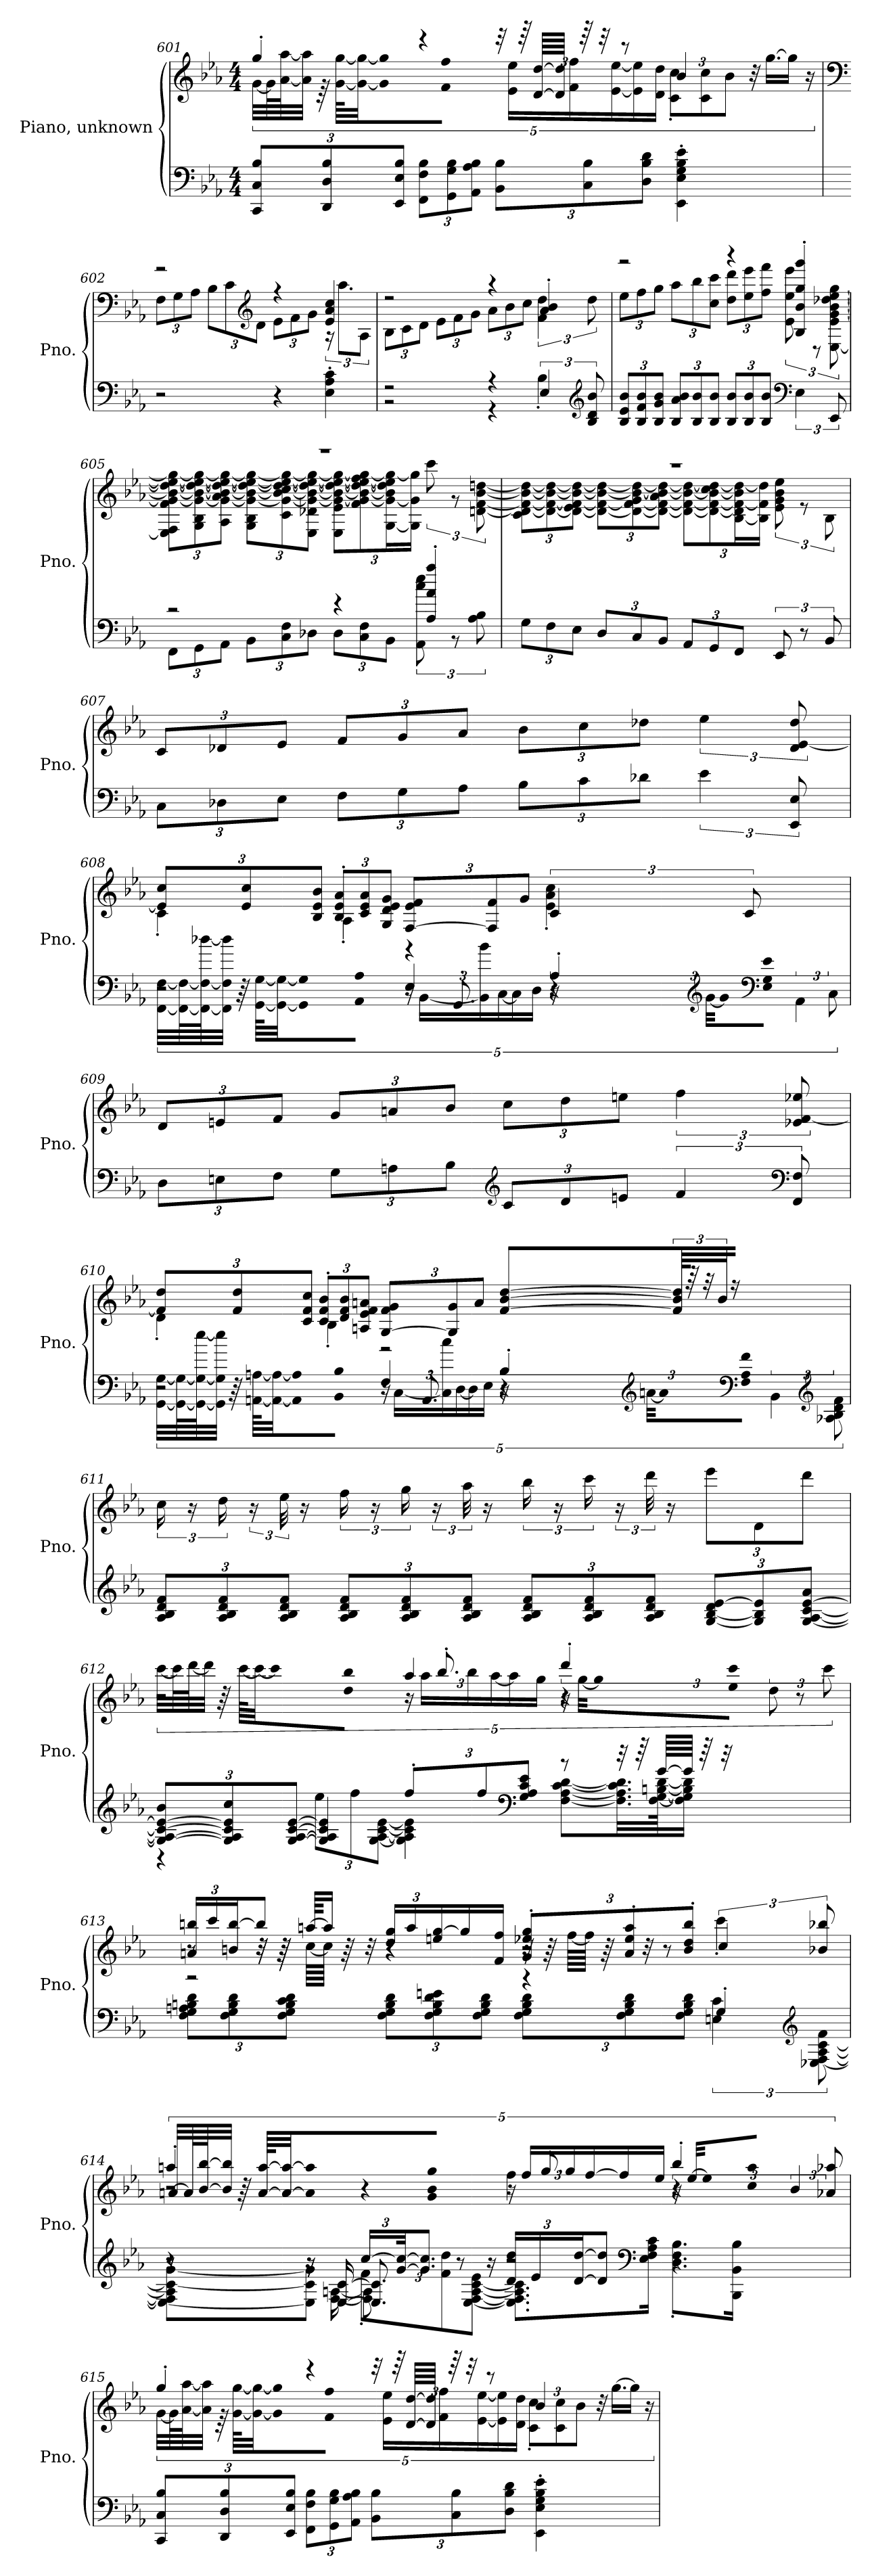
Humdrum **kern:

**kern	**kern
*part1	*part1
*staff2	*staff1
*I"Piano, unknown	*
*I'Pno.	*
!!LO:PB:g=z
*clefF4	*clefG2
*k[b-e-a-]	*k[b-e-a-]
*M4/4	*M4/4
*Xbrackettup	*
=601	=601
*	*^
12CC/ 12C/ 12B-/L	4gg'/	[40g\LLL
.	.	80g\L]
.	.	[80a-\ [80aa-\J
.	.	40a-\] 40aa-\]JJJ
.	.	80r
12DD/ 12D/ 12B-/	.	.
.	.	[80g\ [80gg\KLLL
.	.	40g\_ 40gg\_J
.	.	16g\] 16gg\]
12EE-/ 12E-/ 12B-/J	.	.
.	.	16f\ 16ff\JJ
*	*	*Xbrackettup
12FF\ 12F\ 12B-\L	4r	24e-\ 24ee-\LL
.	.	24f\ 24ff\
12GG\ 12G\ 12B-\	.	[24e-\ [24ee-\
.	.	16e-\] 16ee-\]
12AA-\ 12A-\ 12B-\J	.	.
.	.	16d\ 16dd\JJ
12BB-\ 12B-\L	32r	12c\' 12cc\'L
.	64r	.
.	[64d/ [64dd/LLLL	.
.	64d/] 64dd/]JJJJ	.
.	64r	.
12C\ 12B-\	.	12c\ 12cc\
.	32r	.
.	8r	.
12D\ 12B-\ 12d\J	.	12b-\J
4EE-\' 4E-\' 4G\' 4B-\' 4e-\'	4b-/	32r
.	.	[16.gg\LL
.	.	16gg\JJ]
.	.	16r
!!LO:LB:g=z	!!
=602	=602	=602
*	*clefF4	*
2r	2r	12F\L
.	.	12G\
.	.	12A-\J
.	.	12B-\L
.	.	12c\
*	*clefG2	*
.	.	12d\J
4r	4r	12e-\L
.	.	12f\
.	.	12g\J
*	*	*brackettup
4E-\' 4A-\' 4c\'	4e-/ 4a-/ 4cc/	24r
.	.	12.aa-\L
.	.	12A-\J
=603	=603	=603
*^	*	*
*	*	*	*Xbrackettup
2r	2r	2r	12B-\L
.	.	.	12c\
.	.	.	12d\J
.	.	.	12e-\L
.	.	.	12f\
.	.	.	12g\J
4r	4r	4r	12a-\L
.	.	.	12b-\
.	.	.	12cc\J
*brackettup	*	*	*brackettup
6E-/	4B-'\	4a-/' 4b-/'	6f\ 6dd\
*clefG2	*	*	*
12B-/ 12d/ 12b-/	.	.	12dd\
*v	*v	*	*
!!LO:LB:g=z	!!
=604	=604	=604
*Xbrackettup	*	*Xbrackettup
12B-/ 12e-/ 12b-/L	2r	12ee-\L
12B-/ 12f/ 12b-/	.	12ff\
12B-/ 12g/ 12b-/J	.	12gg\J
12B-/ 12a-/ 12b-/L	.	12aa-\L
12B-/ 12b-/	.	12bb-\
12B-/ 12b-/J	.	12cc\ 12ccc\J
12B-/ 12b-/L	4r	12dd\ 12ddd\L
12B-/ 12b-/	.	12ee-\ 12eee-\
12B-/ 12b-/J	.	12ff\ 12fff\J
*clefF4	*	*
*brackettup	*	*brackettup
6E-\	4B-/' 4b-/' 4gg/' 4ggg/'	12e-\ 12ee-\ 12eee-\
.	.	12r
12EE-/	.	[12E-\ 12e-\ [12g\ [12b-\ [12dd-X\ [12ee-\ [12gg\
=605	=605	=605
*^	*	*
*	*Xbrackettup	*	*Xbrackettup
2r	12FF\L	1r	12E-\] 12F\ 12f\ 12g\_ 12b-\_ 12dd-\_ 12ee-\_ 12gg\_L
.	12GG\	.	12G\ 12B-\ 12g\_ 12b-\_ 12dd-\_ 12ee-\_ 12gg\_
.	12AA-\J	.	12A-\ 12g\_ 12a-\ 12b-\_ 12dd-\_ 12ee-\_ 12gg\_J
.	12BB-\L	.	12G\ 12B-\ 12g\_ 12b-\_ 12dd-\_ 12ee-\_ 12gg\_L
.	12C\ 12F\	.	12c\ 12g\_ 12b-\_ 12cc\ 12dd-\_ 12ee-\_ 12gg\_
.	12D-X\J	.	12E-\ 12d-X\ 12g\_ 12b-\_ 12dd-\_ 12ee-\_ 12gg\_J
4r	12D-\L	.	12E-\ 12e-\ 12g\_ 12b-\_ 12dd-\_ 12ee-\_ 12gg\_L
.	12C\ 12F\	.	12f\ 12g\_ 12b-\_ 12dd-\_ 12ee-\_ 12ff\ 12gg\_
.	12BB-\J	.	[24G\ 24g\_ 24b-\] 24dd-\] 24ee-\] 24gg\_L
.	.	.	24G\] 24g\] 24gg\]JJ
*	*brackettup	*	*brackettup
4A-/' 4a-/' 4aa-/'	12AA-\ 12cc\ 12ee-\	.	12ccc\
.	12r	.	12r
.	12A-\ 12B-\	.	[12dn\ [12f\ [12b-\ [12ddn\
*v	*v	*	*
!!LO:LB:g=z	!!
=606	=606	=606
*Xbrackettup	*	*Xbrackettup
12G\L	1r	12c\ 12d\_ 12f\_ 12b-\_ 12dd\_L
12F\	.	12d\_ 12f\_ 12b-\_ 12dd\_
12E-\J	.	12d\_ 12e-\ 12f\_ 12b-\_ 12dd\_J
12D/L	.	12d\_ 12f\_ 12b-\_ 12dd\_L
12C/	.	12d\_ 12f\_ 12g\ 12b-\_ 12dd\_
12BB-/J	.	12d\_ 12f\_ 12a-\ 12b-\_ 12dd\_J
12AA-/L	.	12d\_ 12f\_ 12b-\_ 12dd\_L
12GG/	.	12d\_ 12f\_ 12b-\_ 12cc\ 12dd\_
12FF/J	.	[24B-\ 24d\] 24f\_ 24b-\] 24dd\_L
.	.	24B-\] 24f\] 24dd\]JJ
*brackettup	*	*brackettup
12EE-/	.	12e-\ 12g\ 12b-\ 12ee-\
12r	.	12r
12BB-/	.	12B-\
*	*v	*v
=607	=607
*Xbrackettup	*Xbrackettup
12C\L	12c/L
12D-X\	12d-X/
12E-\J	12e-/J
12F\L	12f/L
12G\	12g/
12A-\J	12a-/J
12B-\L	12b-\L
12c\	12cc\
12d-X\J	12dd-X\J
*brackettup	*brackettup
6e-\	6ee-\
12EE-/ 12E-/	12d-/ [12e-/ 12dd-/
!!LO:LB:g=z
=608	=608
*^	*
*	*^	*
*	*	*	*Xbrackettup
*	*	*	*^
2r	[40FF\ [40F\LLL	2r	12e-/] 12cc/L	4c'\
.	80FF\_ 80F\_L	.	.	.
.	80FF\_ 80F\_ [80dd-X\J	.	.	.
.	40FF\] 40F\] 40dd-\]JJJ	.	.	.
.	80r	.	.	.
.	.	.	12e-/ 12cc/	.
.	[80GG\ [80G\KLLL	.	.	.
.	40GG\_ 40G\_J	.	.	.
.	16GG\] 16G\]	.	.	.
.	.	.	12B-/ 12e-/ 12b-/J	.
.	16AA-\ 16A-\JJ	.	.	.
*	*Xbrackettup	*	*	*
.	[24BB-\LL	.	12B-/' 12e-/' 12a-/'L	4A-'\
.	24BB-\] 24b-\	.	.	.
.	[24C\	.	12c/ 12e-/ 12a-/	.
.	16C\]	.	.	.
.	.	.	12G/ 12d/ 12e-/ 12g/J	.
.	16D\JJ	.	.	.
*	*brackettup	*	*	*
16r	24r	4E-/	[12F/ 12e-/ 12f/L	4r
*clefG2	*	*	*	*
.	[48g\KKL	.	.	.
8.e-'/	8g\]	.	.	.
.	.	.	12F/] 12f/	.
.	.	.	12g/J	.
*clefF4	*	*	*	*
.	16E-\ 16G\ 16e-\Jk	.	.	.
*	*	*	*brackettup	*
4A-'/	6AA-\	4r	6c/	4e-\' 4a-\' 4cc\'
.	12C\	.	12c/	.
*v	*v	*v	*	*
*	*v	*v
!!LO:LB:g=z
=609	=609
*Xbrackettup	*Xbrackettup
12D\L	12d/L
12En\	12en/
12F\J	12f/J
12G\L	12g/L
12An\	12an/
12B-\J	12b-/J
*clefG2	*
12c/L	12cc\L
12d/	12dd\
12en/J	12een\J
*brackettup	*brackettup
6f/	6ff\
*clefF4	*
12FF/ 12F/	12e-X/ [12f/ 12ee-X/
!!LO:PB:g=z
=610	=610
*^	*
*	*^	*
*	*	*	*Xbrackettup
*	*	*	*^
2r	[40GG\ [40G\LLL	2r	12f/] 12dd/L	4d'\
.	80GG\_ 80G\_L	.	.	.
.	80GG\_ 80G\_ [80ee-\J	.	.	.
.	40GG\] 40G\] 40ee-\]JJJ	.	.	.
.	80r	.	.	.
.	.	.	12f/ 12dd/	.
.	[80AAn\ [80An\KLLL	.	.	.
.	40AA\_ 40A\_J	.	.	.
.	16AA\] 16A\]	.	.	.
.	.	.	12c/ 12f/ 12cc/J	.
.	16BB-\ 16B-\JJ	.	.	.
*	*Xbrackettup	*	*	*
.	[24C\LL	.	12c/' 12f/' 12b-/'L	4B-'\
.	24C\] 24cc\	.	.	.
.	[24D\	.	12d/ 12f/ 12b-/	.
.	16D\]	.	.	.
.	.	.	12An/ 12e-/ 12f/ 12an/J	.
.	16E-\JJ	.	.	.
*	*brackettup	*	*	*
16r	24r	4F/	[12G/ 12f/ 12g/L	2r
*clefG2	*	*	*	*
.	[48an\KKL	.	.	.
8.f'/	8a\]	.	.	.
.	.	.	12G/] 12g/	.
.	.	.	12a/J	.
*clefF4	*	*	*	*
.	16F\ 16A\ 16f\Jk	.	.	.
4B-'/	6BB-\	4r	[8f/ [8b-/ [8dd/L	.
*	*	*	*brackettup	*
.	.	.	96f/] 96b-/] 96dd/]Jkkk	.
.	.	.	96r	.
.	.	.	48r	.
*clefG2	*	*	*	*
.	12A-X\ 12B-\ 12d\ 12f\	.	48b-/	.
.	.	.	16r	.
*v	*v	*v	*	*
*	*v	*v
!!LO:LB:g=z
=611	=611
*Xbrackettup	*
12A-/ 12B-/ 12d/ 12f/L	24cc\
.	24r
12A-/ 12B-/ 12d/ 12f/	24dd\
.	24r
12A-/ 12B-/ 12d/ 12f/J	48ee-\
.	16r
12A-/ 12B-/ 12d/ 12f/L	24ff\
.	24r
12A-/ 12B-/ 12d/ 12f/	24gg\
.	24r
12A-/ 12B-/ 12d/ 12f/J	48aa-\
.	16r
12A-/ 12B-/ 12d/ 12f/L	24bb-\
.	24r
12A-/ 12B-/ 12d/ 12f/	24ccc\
.	24r
12A-/ 12B-/ 12d/ 12f/J	48ddd\
.	16r
*	*Xbrackettup
[12G/ [12B-/ 12d/ [12e-/L	12eee-\L
12G/] 12B-/] 12e-/]	12d\
[12G/ [12A-/ [12c/ [12e-/ 12a-/J	12ddd\J
!!LO:LB:g=z
=612	=612
*^	*^
*	*	*	*brackettup
*	*	*	*^
12G/_ 12A-/_ 12c/_ 12e-/_ 12b-/L	4r	2r	[40ccc\LLL	2r
.	.	.	80ccc\L]	.
.	.	.	[80ddd\J	.
.	.	.	40ddd\JJJ]	.
.	.	.	80r	.
12G/] 12A-/] 12c/] 12e-/] 12cc/	.	.	.	.
.	.	.	[80ccc\KLLL	.
.	.	.	40ccc\J_	.
.	.	.	16ccc\]	.
[12G/ [12A-/ [12c/ [12e-/J	.	.	.	.
.	.	.	16dd\ 16bb-\JJ	.
*	*	*	*Xbrackettup	*
4G/] 4A-/] 4c/] 4e-/]	12ee-\L	.	24aa-\LL	.
.	.	.	24bb-\	.
.	12ff\	.	[24aa-\	.
.	.	.	16aa-\]	.
.	[12G\ [12A-\ [12c\ [12e-\J	.	.	.
.	.	.	16gg\JJ	.
*	*	*	*brackettup	*
12ff'/L	4G\] 4A-\] 4c\] 4e-\]	16r	24r	4aa-/
.	.	.	[48gg\KKL	.
.	.	8.bb-'/	8gg\]	.
12ff/	.	.	.	.
*clefF4	*	*	*	*
12G/ 12A-/ 12c/ 12e-/J	.	.	.	.
.	.	.	16ee-\ 16ccc\Jk	.
8r	[8F\ [8A-\ [8c\ [8d\L	4ddd'/	12dd\	4r
.	.	.	12r	.
32r	32.F\] 32.A-\] 32.c\] 32.d\]LL	.	.	.
64r	.	.	.	.
.	.	.	12ccc\	.
[64g/LLLL	[64F\ [64G\ [64Bn\ [64d\JK	.	.	.
64g/JJJJ]	16F\] 16G\] 16B\] 16d\]JJ	.	.	.
64r	.	.	.	.
32r	.	.	.	.
!!LO:LB:g=z	!!	!!
=613	=613	=613	=613	=613
*	*	*	*	*Xbrackettup
2r	12F\ 12G\ 12An\ 12Bn\ 12d\L	8r	8r	24an/ 24bbn/LL
.	.	.	.	24ccc/
.	12F\ 12G\ 12B\ 12d\	.	.	24bn/ [24bb/J
.	.	32r	32r	8bb/J]
.	.	64r	64r	.
.	12F\ 12G\ 12B\ 12c\ 12d\J	.	.	.
.	.	[64aan/KKLL	[64cc\LLLL	.
.	.	16aa/JJ]	64cc\JJJJ]	.
.	.	.	64r	.
.	.	.	32r	.
.	12F\ 12G\ 12B\ 12d\L	4r	4r	24dd/ 24gg/LL
.	.	.	.	24aa/
.	12F\ 12G\ 12B\ 12d\ 12en\	.	.	24een/ [24gg/
.	.	.	.	16gg/]
.	12F\ 12G\ 12B\ 12d\J	.	.	.
.	.	.	.	16f/ 16ff/JJ
4r	12F\ 12G\ 12B\ 12d\L	2r	32r	12g/' 12ee-X/' 12gg/'L
.	.	.	64r	.
.	.	.	[64ff\LLLL	.
.	.	.	64ff\JJJJ]	.
.	.	.	64r	.
.	12F\ 12G\ 12B\ 12d\	.	.	12a/' 12ee-/' 12aa/'
.	.	.	32r	.
.	.	.	8r	.
.	12F\ 12G\ 12B\ 12d\J	.	.	12b/' 12dd/' 12bb/'J
*	*brackettup	*	*	*brackettup
4G'/	6En\ 6c\	.	4ccc'\	6cc/
*clefG2	*	*	*	*
.	[12E-X\ [12F\ [12A\ [12c\ 12f\	.	.	12b-X/ 12bb-X/
!!LO:LB:g=z	!!	!!
=614	=614	=614	=614	=614
*^	*^	*	*	*
4r	8E-\_ 8F\] 8A\] 8c\_ [8g\L	8r	8r	4aan'/	2r	[40an/LLL
.	.	.	.	.	.	80a/L]
.	.	.	.	.	.	[80b-/ [80bb-/J
.	.	.	.	.	.	40b-/] 40bb-/]JJJ
.	.	.	.	.	.	80r
.	.	.	.	.	.	[80a/ [80aa/KLLL
.	.	.	.	.	.	40a/_ 40aa/_J
.	8E-\] 8c\] 8g\]J	16r	16r	.	.	16a/] 16aa/]
.	.	[16E-/ [16c/	[16F\ [16An\	.	.	16g/ 16b-/ 16gg/JJ
*Xbrackettup	*	*	*	*	*	*Xbrackettup
[24cc/LL	12f'\L	8.E-/] 8.c/]	8F\] 8A\]	4r	.	24ff/LL
[48g/ 48cc/_JK	.	.	.	.	.	24gg/
8.g/] 8.cc/]J	.	.	.	.	.	.
.	12f\ 12dd\	.	.	.	.	[24ff/
.	.	.	8r	.	.	16ff/]
.	[12E-\ [12F\ [12A\ [12c\ 12e-\J	.	.	.	.	.
.	.	16r	.	.	.	16ee-/JJ
*	*	*	*	*	*	*brackettup
24d/ 24dd/LL	8.E-\] 8.F\] 8.A\] 8.c\]L	2r	2r	16r	4ff\	24r
24e-/	.	.	.	.	.	[48ee-/KKL
.	.	.	.	8.gg'/	.	8ee-/]
[24d/ [24dd/J	.	.	.	.	.	.
8d/] 8dd/]J	.	.	.	.	.	.
*clefF4	*	*	*	*	*	*
.	16E-\ 16F\ 16A\ 16c\Jk	.	.	.	.	16cc/ 16aa/Jk
4r	8.D\' 8.F\' 8.B-\'L	.	.	4bb-'/	4r	6b-/
.	.	.	.	.	.	12a-X/ 12aa-X/
.	16BBB-\ 16BB-\ 16B-\Jk	.	.	.	.	.
*v	*v	*v	*v	*	*	*
*	*	*v	*v
!!LO:LB:g=z
=615	=615	=615
12CC/ 12C/ 12B-/L	4gg'/	[40g\LLL
.	.	80g\L]
.	.	[80a-\ [80aa-\J
.	.	40a-\] 40aa-\]JJJ
.	.	80r
12DD/ 12D/ 12B-/	.	.
.	.	[80g\ [80gg\KLLL
.	.	40g\_ 40gg\_J
.	.	16g\] 16gg\]
12EE-/ 12E-/ 12B-/J	.	.
.	.	16f\ 16ff\JJ
*	*	*Xbrackettup
12FF\ 12F\ 12B-\L	4r	24e-\ 24ee-\LL
.	.	24f\ 24ff\
12GG\ 12G\ 12B-\	.	[24e-\ [24ee-\
.	.	16e-\] 16ee-\]
12AA-\ 12A-\ 12B-\J	.	.
.	.	16d\ 16dd\JJ
12BB-\ 12B-\L	32r	12c\' 12cc\'L
.	64r	.
.	[64d/ [64dd/LLLL	.
.	64d/] 64dd/]JJJJ	.
.	64r	.
12C\ 12B-\	.	12c\ 12cc\
.	32r	.
.	8r	.
12D\ 12B-\ 12d\J	.	12b-\J
4EE-\' 4E-\' 4G\' 4B-\' 4e-\'	4b-/	32r
.	.	[16.gg\LL
.	.	16gg\JJ]
.	.	16r
*	*v	*v
=	=
*-	*-
